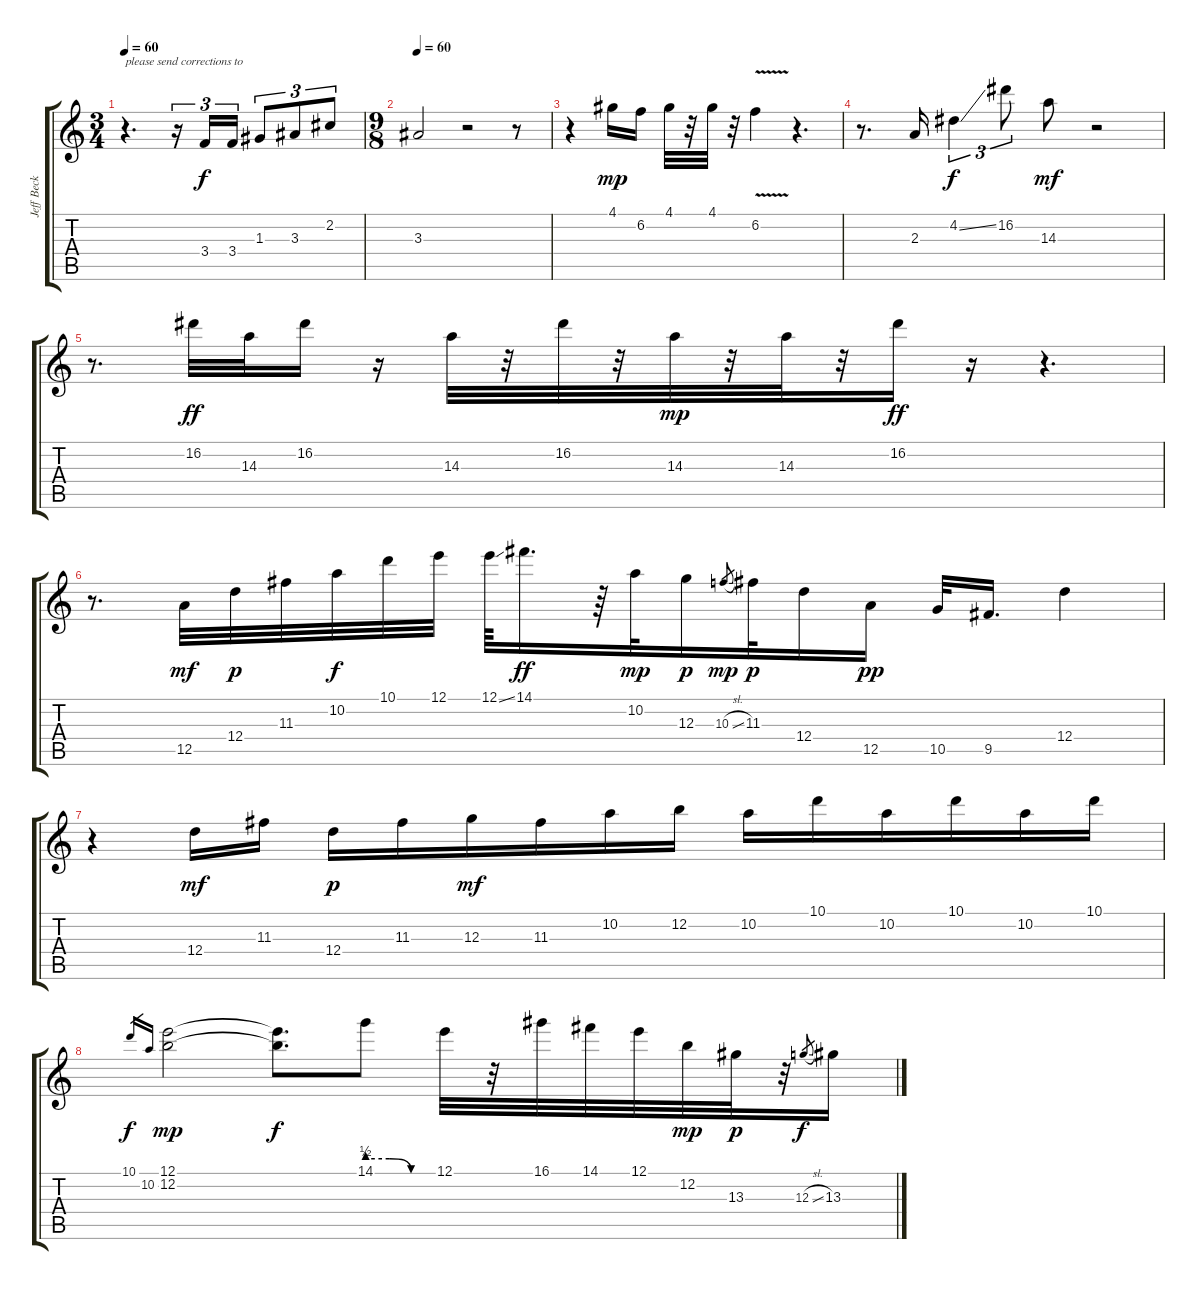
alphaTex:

\track ("Jeff Beck" "Jeff Beck") {instrument overdrivenguitar}
\staff {score tabs}
\tuning (E4 B3 G3 D3 A2 E2) {hide}
\ts (3 4)
\tempo 60
\tempo 66
\tempo 60
\clef g2
\ks c
r.4{d txt "please send corrections to" dy f volume 16 instrument overdrivenguitar} r.16{tu (3 2)} 3.4.16{tu (3 2)} 3.4.16{tu (3 2)} 1.3.8{tu (3 2)} 3.3.8{tu (3 2)} 2.2.8{tu (3 2)} |
\ts (9 8)
\tempo 60
3.3.2 r.2 r.8 |
r.4 4.1.16{dy mp} 6.2.16 4.1.32 r.32 4.1.32 r.32 6.2{v}.4 r.4{d} |
r.8{d} 2.3.16 4.2{ss}.4{tu (3 2) dy f} 16.2.8{tu (3 2)} 14.3.8{dy mf} r.2 |
r.8{d} 16.2.32{dy ff} 14.3.32 16.2.16 r.16 14.3.32 r.32 16.2.32 r.32 14.3.32{dy mp} r.32 14.3.32 r.32 16.2.16{dy ff} r.16 r.4{d} |
r.8{d} 12.5.32{dy mf} 12.4.32{dy p} 11.3.32 10.2.32{dy f} 10.1.32 12.1.32 12.1{ss}.64 14.1.16{d dy ff} r.64 10.2.32{dy mp} 12.3.16{dy p} 10.3{sl}.8{gr dy mp} 11.3.32{dy p} 12.4.16 12.5.16{dy pp} 10.5.32 9.5.16{d} 12.4.4 |
r.4 12.4.16{dy mf} 11.3.16 12.4.16{dy p} 11.3.16 12.3.16{dy mf} 11.3.16 10.2.16 12.2.16 10.2.16 10.1.16 10.2.16 10.1.16 10.2.16 10.1.16 |
10.1.16{gr dy f} 10.2.16{gr} (12.1 12.2).2{dy mp} (12.1{t} 12.2{t}).8{d dy f} 14.1{be (custom 0 2 20 2 40 0 60 0)}.8 12.1.32 r.32 16.1.32 14.1.32 12.1.32 12.2.32{dy mp} 13.3.32{dy p} r.32 12.3{sl}.8{gr dy f} 13.3.16
